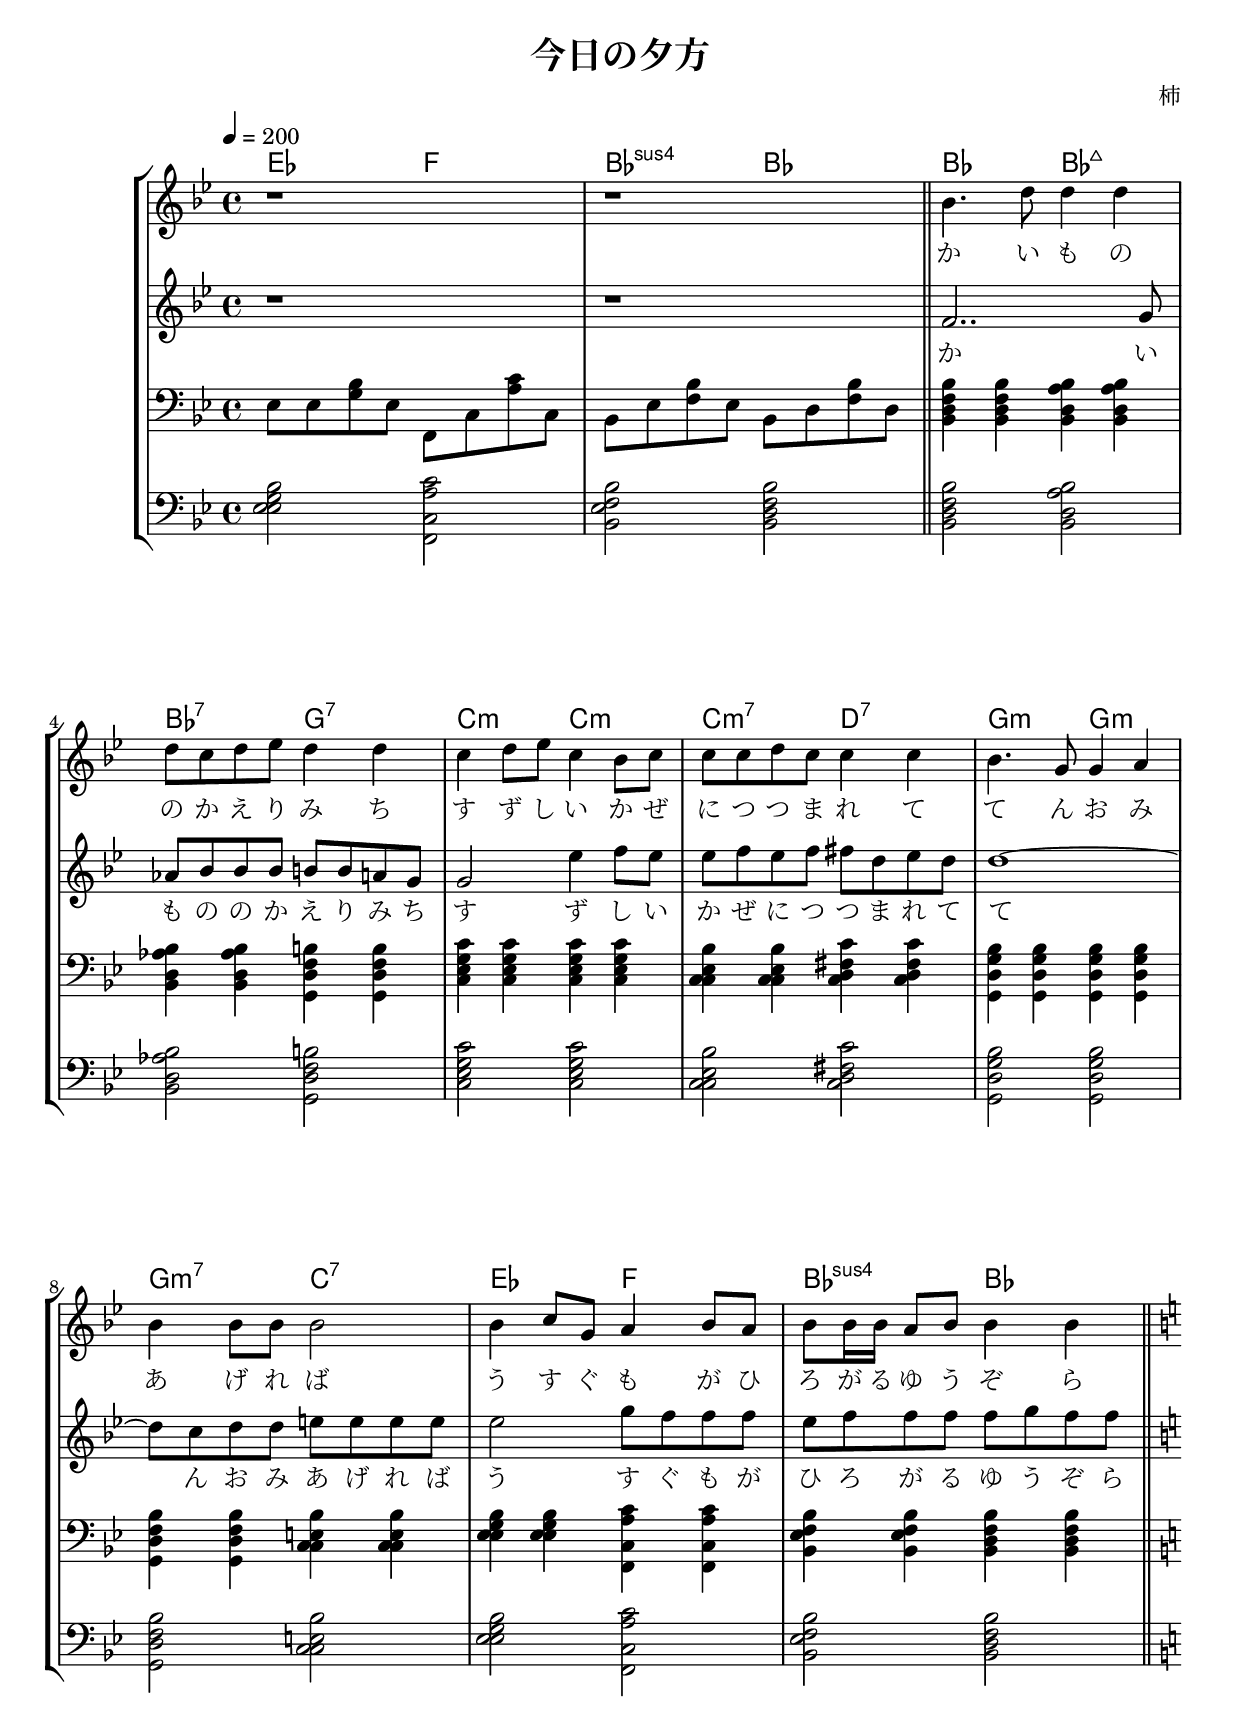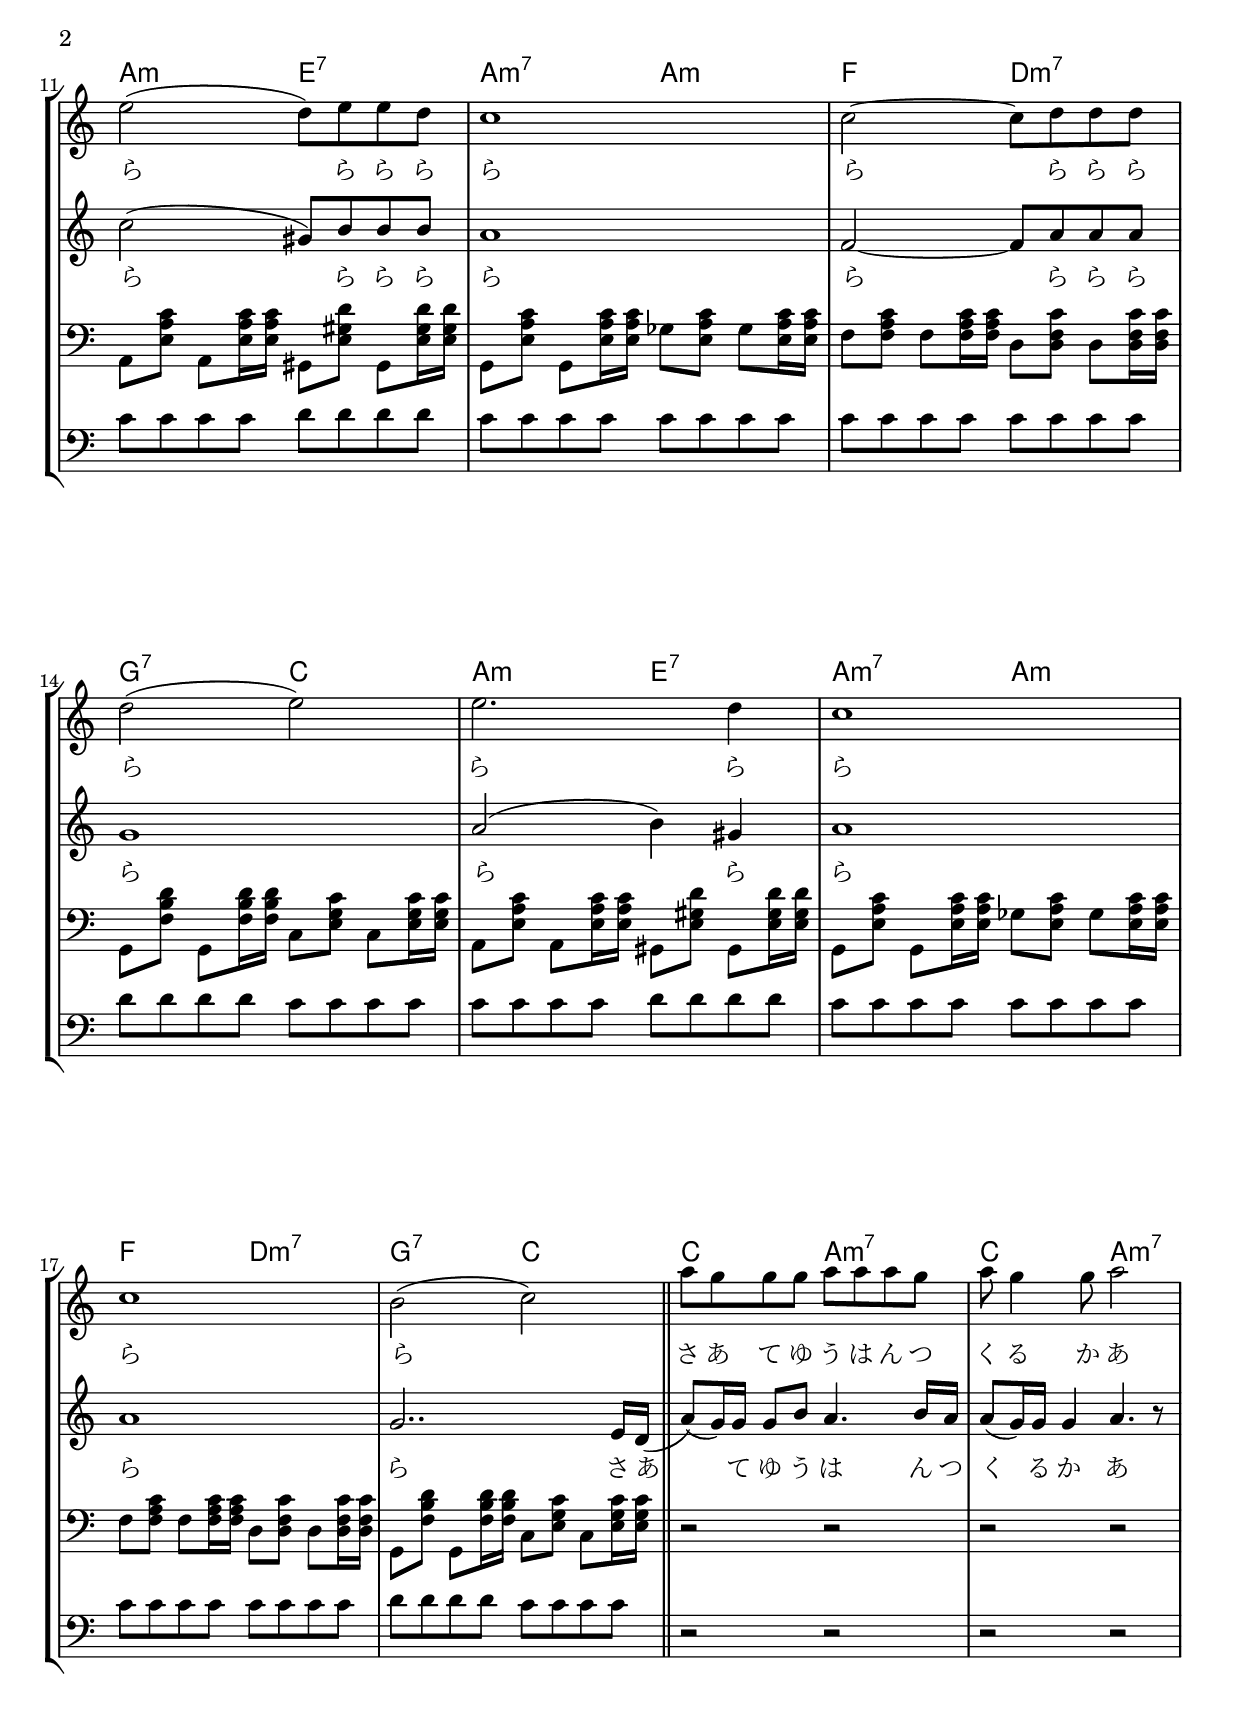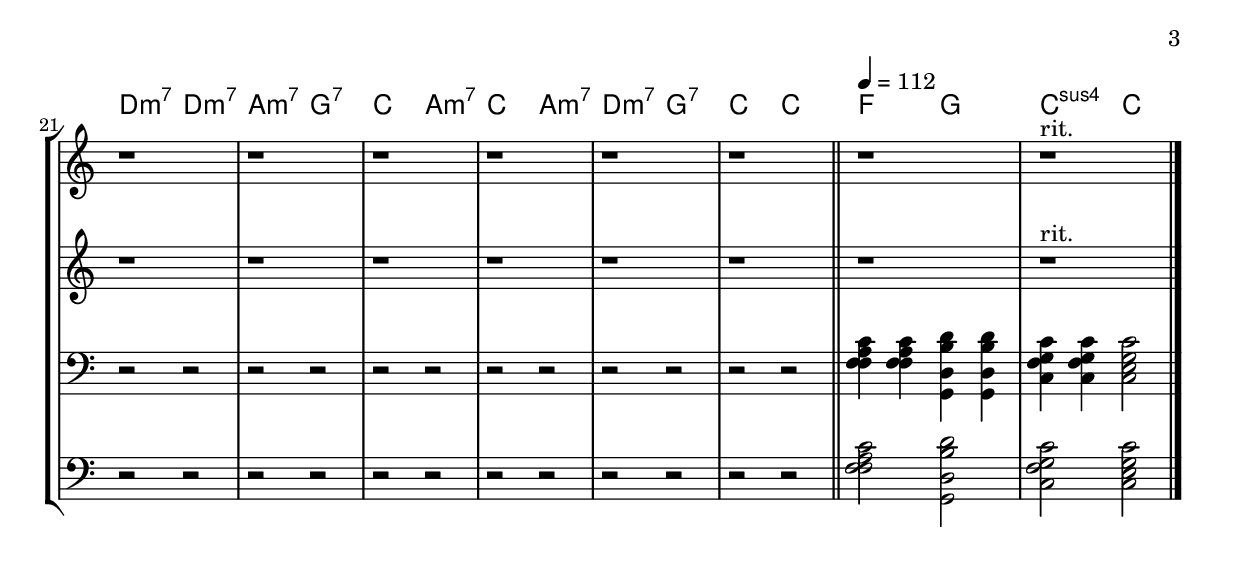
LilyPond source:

\version "2.12.1"

\header {
	title = \markup {今日の夕方}
	composer = \markup \center-column {柿}
}

harmony = \chordmode {
	es2 f bes:sus4 bes 

	bes bes:maj7 bes:7 g:7 c:m c:m c:min7 d:7 g:m g:m g:min7 c:7 es f bes:sus4 bes 

	a:m e:7 a:min7 a:m f d:min7 g:7 c a:m e:7 a:min7 a:m f d:min7 g:7 c 

	c a:min7 c a:min7 d:min7 d:min7 a:min7 g:7 c a:min7 c a:min7 d:min7 g:7 c c 

	f g c:sus4 c 
}

melody = {
	\key bes \major
	\tempo 4 = 200
	r1 | r1   
	\set Staff.midiInstrument = #"mmi0.34"
	bes'4.  d''8  d''4  d''4 
	d''8  c''8  d''8  es''8  d''4  d''4 
	c''4  d''8  es''8  c''4  bes'8  c''8 
	c''8  c''8  d''8  c''8  c''4  c''4 
	bes'4.  g'8  g'4  a'4 
	bes'4  bes'8  bes'8  bes'2 
	bes'4  c''8  g'8  a'4  bes'8  a'8 
	bes'8  bes'16  bes'16  a'8  bes'8  bes'4  bes'4
	\set Staff.midiInstrument = #"fss0.5"
		\key c \major
e''2  (d''8)  e''8  e''8  d''8 
	c''1 
	c''2~c''8  d''8  d''8  d''8 
	d''2  (e''2) 
	e''2.  d''4 
	c''1 
	c''1 
	b'2  (c''2)
	\set Staff.midiInstrument = #"fss0.5"
	 a''8  g''8  g''8  g''8  a''8  a''8  a''8  g''8 
	a''8  g''4  g''8  a''2
	r1 r1 r1 r1 r1 r1 	\tempo 4 = 112
	r1 | r1^"rit." \bar "|."
}

words = \lyricmode {
	
	か  い  も  の  の  か  え  り  み  ち  す  ず  し  い  か  ぜ  に  つ  つ  ま  れ  て  て  ん  お  み  あ  げ  れ  ば  う  す  ぐ  も  が  ひ  ろ  が  る  ゆ  う  ぞ  ら  
	ら  ら  ら  ら  ら  ら  ら  ら  ら  ら  ら  ら  ら  ら  ら  
	さ  あ  て  ゆ  う  は  ん  つ  く  る  か  あ  
	
}

secondmelody = {
	\key bes \major
	\tempo 4 = 200
	r1 | r1   
	\set Staff.midiInstrument = #"Rock Organ"
	f'2..  g'8 
	as'8  bes'8  bes'8  bes'8  b'8  b'8  a'8  g'8 
	g'2  es''4  f''8  es''8 
	es''8  f''8  es''8  f''8  fis''8  d''8  es''8  d''8 
	d''1~ 
	d''8  c''8  d''8  d''8  e''8  e''8  e''8  e''8 
	es''2  g''8  f''8  f''8  f''8 
	es''8  f''8  f''8  f''8  f''8  g''8  f''8  f''8
	\set Staff.midiInstrument = #"fss0.35"
		\key c \major
c''2  (gis'8)  b'8  b'8  b'8 
	a'1 
	f'2~f'8  a'8  a'8  a'8 
	g'1 
	a'2  (b'4)  gis'4 
	a'1 
	a'1 
	g'2..  	\set Staff.midiInstrument = #"Harmonica"
	e'16  d'16 
	(a'8)  (g'16)  g'16  g'8  b'8  a'4.  b'16  a'16 
	a'8  (g'16)  g'16  g'4  a'4.  	r8 r1 r1 r1 r1 r1 r1 	\tempo 4 = 112
	r1 | r1^"rit." \bar "|."
}

secondwords = \lyricmode {
	
	か  い  も  の  の  か  え  り  み  ち  す  ず  し  い  か  ぜ  に  つ  つ  ま  れ  て  て  ん  お  み  あ  げ  れ  ば  う  す  ぐ  も  が  ひ  ろ  が  る  ゆ  う  ぞ  ら  
	ら  ら  ら  ら  ら  ら  ら  ら  ら  ら  ら  ら  ら  ら  ら  
	さ  あ  て  ゆ  う  は  ん  つ  く  る  か  あ  
	
}

tempochange = {
	\tempo 4 = 200
	r1 | r1 \bar "||"
	\tempo 4 = 200
	r1 | r1 | r1 | r1 | r1 | r1 | r1 | r1 \bar "||"
	\tempo 4 = 200
	r1 | r1 | r1 | r1 | r1 | r1 | r1 | r1 \bar "||"
	\tempo 4 = 200
	r1 | r1 | r1 | r1 | r1 | r1 | r1 | r1 \bar "||"
	\tempo 4 = 112
	r1 | \tempo 4 = 84 r2 \tempo 4 = 74 r2 \bar "|."
}

mainacc = {
	\clef bass
	\set Staff.midiInstrument = #"Synthbrass 2"
	\key bes \major
	\tempo 4 = 200
	es8 es <g bes> es
	f,8 c <a c'> c
	bes,8 es <f bes> es
	bes,8 d <f bes> d
	\bar "||"

	\set Staff.midiInstrument = #"Synthbrass 2"
	<bes, d f bes>4 <bes, d f bes>4
	<bes, d a bes>4 <bes, d a bes>4
	<bes, d as bes>4 <bes, d as bes>4
	<g, d f b>4 <g, d f b>4
	<c es g c'>4 <c es g c'>4
	<c es g c'>4 <c es g c'>4
	<c c es bes>4 <c c es bes>4
	<d c fis c'>4 <d c fis c'>4
	<g, d g bes>4 <g, d g bes>4
	<g, d g bes>4 <g, d g bes>4
	<g, d f bes>4 <g, d f bes>4
	<c c e bes>4 <c c e bes>4
	<es es g bes>4 <es es g bes>4
	<f, c a c'>4 <f, c a c'>4
	<bes, es f bes>4 <bes, es f bes>4
	<bes, d f bes>4 <bes, d f bes>4
	\bar "||"

	\set Staff.midiInstrument = #"Slap Bass 1"
	\key c \major
	a,8 <e a c'> a, <e a c'>16 <e a c'>
	gis,8 <e gis d'> gis, <e gis d'>16 <e gis d'>
	g,8 <e a c'> g, <e a c'>16 <e a c'>
	ges8 <e a c'> ges <e a c'>16 <e a c'>
	f8 <f a c'> f <f a c'>16 <f a c'>
	d8 <d f c'> d <d f c'>16 <d f c'>
	g,8 <f b d'> g, <f b d'>16 <f b d'>
	c8 <e g c'> c <e g c'>16 <e g c'>
	a,8 <e a c'> a, <e a c'>16 <e a c'>
	gis,8 <e gis d'> gis, <e gis d'>16 <e gis d'>
	g,8 <e a c'> g, <e a c'>16 <e a c'>
	ges8 <e a c'> ges <e a c'>16 <e a c'>
	f8 <f a c'> f <f a c'>16 <f a c'>
	d8 <d f c'> d <d f c'>16 <d f c'>
	g,8 <f b d'> g, <f b d'>16 <f b d'>
	c8 <e g c'> c <e g c'>16 <e g c'>
	\bar "||"

	\set Staff.midiInstrument = #"Acoustic grand"
	r2
	r2
	r2
	r2
	r2
	r2
	r2
	r2
	r2
	r2
	r2
	r2
	r2
	r2
	r2
	r2
	\bar "||"

	\set Staff.midiInstrument = #"Slap Bass 1"
	\tempo 4 = 112
	<f f a c'>4 <f f a c'>4
	<g, d b d'>4 <g, d b d'>4
	<c f g c'>4 <c f g c'>4
	<c e g c'>2
	\bar "|."
}

subacc = {
	\clef bass
	\set Staff.midiInstrument = #"Pan Flute"
	\key bes \major
	\tempo 4 = 200
	<es es g bes>2
	<f, c a c'>2
	<bes, es f bes>2
	<bes, d f bes>2
	\bar "||"

	\set Staff.midiInstrument = #"Pan Flute"
	<bes, d f bes>2
	<bes, d a bes>2
	<bes, d as bes>2
	<g, d f b>2
	<c es g c'>2
	<c es g c'>2
	<c c es bes>2
	<d c fis c'>2
	<g, d g bes>2
	<g, d g bes>2
	<g, d f bes>2
	<c c e bes>2
	<es es g bes>2
	<f, c a c'>2
	<bes, es f bes>2
	<bes, d f bes>2
	\bar "||"

	\set Staff.midiInstrument = #"Orchestra Hit"
	\key c \major
	c'8 c'8 c'8 c'8
	d'8 d'8 d'8 d'8
	c'8 c'8 c'8 c'8
	c'8 c'8 c'8 c'8
	c'8 c'8 c'8 c'8
	c'8 c'8 c'8 c'8
	d'8 d'8 d'8 d'8
	c'8 c'8 c'8 c'8
	c'8 c'8 c'8 c'8
	d'8 d'8 d'8 d'8
	c'8 c'8 c'8 c'8
	c'8 c'8 c'8 c'8
	c'8 c'8 c'8 c'8
	c'8 c'8 c'8 c'8
	d'8 d'8 d'8 d'8
	c'8 c'8 c'8 c'8
	\bar "||"

	\set Staff.midiInstrument = #"Acoustic grand"
	r2
	r2
	r2
	r2
	r2
	r2
	r2
	r2
	r2
	r2
	r2
	r2
	r2
	r2
	r2
	r2
	\bar "||"

	\set Staff.midiInstrument = #"Pan Flute"
	\tempo 4 = 112
	<f f a c'>2
	<g, d b d'>2
	<c f g c'>2
	<c e g c'>2
	\bar "|."
}

percA = {
	\drummode {
	\times 16/12{ cymr8. cymr8 cymr16 cymr8. cymr8 cymr16 } |\times 16/12{ cymr8. cymr8 cymr4. r16 } \bar "||"
	\times 16/12{ cymr8. cymr8 cymr16 cymr8. cymr8 cymr16 } |\times 16/12{ r8. cymr8 cymr16 cymr8. cymr8 cymr16 } |\times 16/12{ cymr8. cymr8 cymr16 cymr8. cymr8 cymr16 } |\times 16/12{ r8. cymr8 cymr16 cymr8. cymr8 cymr16 } |\times 16/12{ cymr8. cymr8 cymr16 cymr8. cymr8 cymr16 } |\times 16/12{ r8. cymr8 cymr16 cymr8. cymr8 cymr16 } |\times 16/12{ cymr8. cymr8 cymr16 cymr8. cymr8 cymr16 } |\times 16/12{ cymr8. cymr8 cymr4. r16 } \bar "||"
	r4 sn2 sn8. sn16  |r4 sn2 sn8. sn16  |r4 sn2 sn8. sn16  |r4 sn2 sn8. sn16  |r4 sn2 sn8. sn16  |r4 sn2 sn8. sn16  |r4 sn2 sn8. sn16  |r8 sn8 sn4 sn8 sn8 sn16 sn8 sn16  \bar "||"
	cymr4 cymr4 cymr4 cymr4  |cymr4 cymr8 cymr16 cymr16 cymr4 cymr4  |cymr4 cymr4 cymr4 cymr4  |cymr4 cymr2.  |cymr4 cymr4 cymr4 cymr4  |cymr4 cymr8 cymr16 cymr16 cymr4 cymr4  |cymr4 cymr4 cymr4 cymr4  |cymr4 cymr2.  \bar "||"
	\times 16/12{ cymr8. cymr8 cymr16 cymr8. cymr8 cymr16 } |\times 16/12{ cymr8. cymr8 cymr4. r16 } \bar "|."
	}
}

percB = {
	\drummode {
	\times 16/12{ r2 r8 hhp8 } |\times 16/12{ r2. } \bar "||"
	\times 16/12{ r2 r8 hhp8 } |\times 16/12{ r2. } |\times 16/12{ r2 r8 hhp8 } |\times 16/12{ hhp2. } |\times 16/12{ r2 r8 hhp8 } |\times 16/12{ r2. } |\times 16/12{ r2 r8 hhp8 } |\times 16/12{ hhp2. } \bar "||"
	r4. r16 tommh8 tommh4. r16  |r1  |r4. r16 tommh8 tommh4. r16  |r1  |r4. r16 tommh8 tommh4. r16  |r1  |r4. r16 tommh8 tommh4. r16  |r1  \bar "||"
	r2 sn2  |r2 sn2  |r2 sn2  |r8 sn8 sn2.  |r2 sn2  |r2 sn2  |r2 sn2  |r8 sn8 sn2.  \bar "||"
	\times 16/12{ r2 r8 hhp8 } |\times 16/12{ r2. } \bar "|."
	}
}

percC = {
	\drummode {
	\times 16/12{ bd4. bd4 r16 bd16 } |\times 16/12{ bd4 r16 bd16 bd4. } \bar "||"
	\times 16/12{ bd4. bd4 r16 bd16 } |\times 16/12{ bd4. bd4. } |\times 16/12{ bd4. bd4 r16 bd16 } |\times 16/12{ bd4. bd4 r16 bd16 } |\times 16/12{ bd4. bd4 r16 bd16 } |\times 16/12{ bd4. bd4. } |\times 16/12{ bd4. bd4 r16 bd16 } |\times 16/12{ bd4 r16 bd16 bd4. } \bar "||"
	r8 toml8 toml8 toml8 toml8 toml8 toml8 toml8  |toml8 toml8 toml8 toml8 toml8 toml8 toml8 toml8  |toml8 toml8 toml8 toml8 toml8 toml8 toml8 toml8  |toml8 toml8 toml8 toml8 toml8 toml8 toml8 toml8  |r8 toml8 toml8 toml8 toml8 toml8 toml8 toml8  |toml8 toml8 toml8 toml8 toml8 toml8 toml8 toml8  |toml8 toml8 toml8 toml8 toml8 toml8 toml8 toml8  |toml8 toml8 toml8 toml8 toml8 toml8 toml8 toml8  \bar "||"
	bd2. r8 bd8  |bd2. r8 bd8  |bd2. r8 bd8  |bd4. bd8 bd4. bd8  |bd2. r8 bd8  |bd2. r8 bd8  |bd2. r8 bd8  |bd2 r8 bd4.  \bar "||"
	\times 16/12{ bd4. bd4 r16 bd16 } |\times 16/12{ bd4 r16 bd16 bd4. } \bar "|."
	}
}

percD = {
	\drummode {
	\times 16/12{ r2. } |\times 16/12{ rb2. } \bar "||"
	\times 16/12{ r2. } |\times 16/12{ rb2. } |\times 16/12{ r2. } |\times 16/12{ rb2. } |\times 16/12{ r2. } |\times 16/12{ rb2. } |\times 16/12{ r2. } |\times 16/12{ rb2. } \bar "||"
	r1  |r4. r16 tomfh8 tomfh4. r16  |r1  |r4. r16 tomfh8 tomfh4. r16  |r1  |r4. r16 tomfh8 tomfh4. r16  |r1  |r4. r16 tomfh2 r16  \bar "||"
	r1 |r1 |r1 |r2 r8 tommh8 tommh4  |r1 |r1 |r1 |r8. tommh8. tommh2 r8  \bar "||"
	\times 16/12{ r2. } |\times 16/12{ rb2. } \bar "|."
	}
}

percE = {
	\drummode {
	r1 |\times 16/12{ r4. sn8 sn4 } \bar "||"
	r1 |r1 |r1 |r1 |r1 |r1 |r1 |\times 16/12{ r4. sn8 sn4 } \bar "||"
	bd4. r16 bd8. bd4.  |bd8. bd4. r16 bd4 bd8  |bd8. bd4 bd8. bd4.  |bd8. bd4. r16 bd4 bd8  |bd4. r16 bd8. bd4.  |bd8. bd4. r16 bd4 bd8  |bd8. bd4 bd8. bd4.  |bd4. bd8 bd4 r16 bd8.  \bar "||"
	r1 |r1 |r1 |r2. r8 toml8  |r1 |r1 |r1 |r2. toml8 toml8  \bar "||"
	r1 |\times 16/12{ r4. sn8 sn4 } \bar "|."
	}
}

percF = {
	\drummode {
	r1 |\times 16/12{ r2 r16 tommh16 tommh8 } \bar "||"
	r1 |r1 |r1 |r1 |r1 |r1 |r1 |\times 16/12{ r2 r16 tommh16 tommh8 } \bar "||"
	cymc1  |r1 |r1 |r1 |cymc1  |r1 |r1 |r1 \bar "||"
	r1 |r1 |r1 |r1 |r1 |r1 |r1 |hho1  \bar "||"
	r1 |\times 16/12{ r2 r16 tommh16 tommh8 } \bar "|."
	}
}

percG = {
	\drummode {
	r1 |\times 16/12{ r2 r8. toml16 } \bar "||"
	r1 |r1 |r1 |r1 |r1 |r1 |r1 |\times 16/12{ r2 r8. toml16 } \bar "||"
	r1 | r1 | r1 | r1 | r1 | r1 | r1 | r1 \bar "||"
	r1 | r1 | r1 | r1 | r1 | r1 | r1 | r1 \bar "||"
	r1 |\times 16/12{ r2 r8. toml16 } \bar "|."
	}
}

\score {
	<<
		\new StaffGroup <<
			\new ChordNames {\harmony}
			\new Voice = "melody" {\melody}
			\new Lyrics \lyricsto "melody" \words
			\new Voice = "secondmelody" {\secondmelody}
			\new Lyrics \lyricsto "secondmelody" \secondwords
			\new Staff = "mainacc" {\mainacc}
			\new Staff = "subacc" {\subacc}
		>>
	>>
	\layout { }
}
